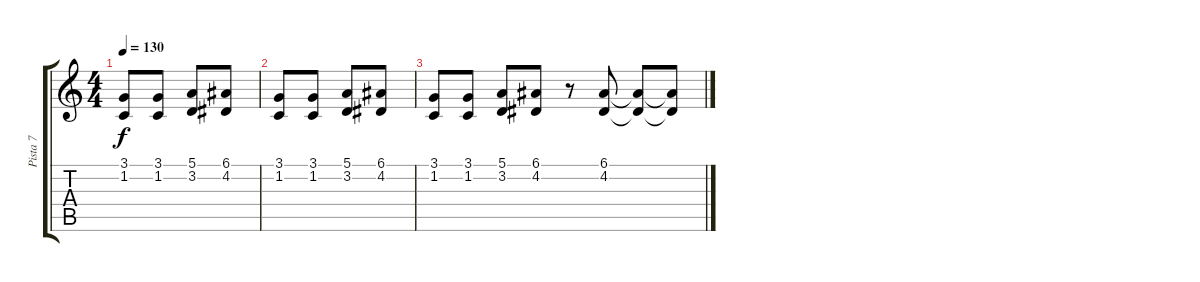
\track ("Pista 7" "Pista 7") {instrument violin}
\staff {score tabs}
\tuning (E4 B3 G3 D3 A2 E2) {hide}
\ts (4 4)
\tempo 130
\clef g2
\ks c
(3.1 1.2).8{dy f} (3.1 1.2).8 (5.1 3.2).8 (6.1 4.2).8 |
(3.1 1.2).8 (3.1 1.2).8 (5.1 3.2).8 (6.1 4.2).8 |
(3.1 1.2).8 (3.1 1.2).8 (5.1 3.2).8 (6.1 4.2).8 r.8 (6.1 4.2).8 (6.1{t} 4.2{t}).8 (6.1{t} 4.2{t}).8
